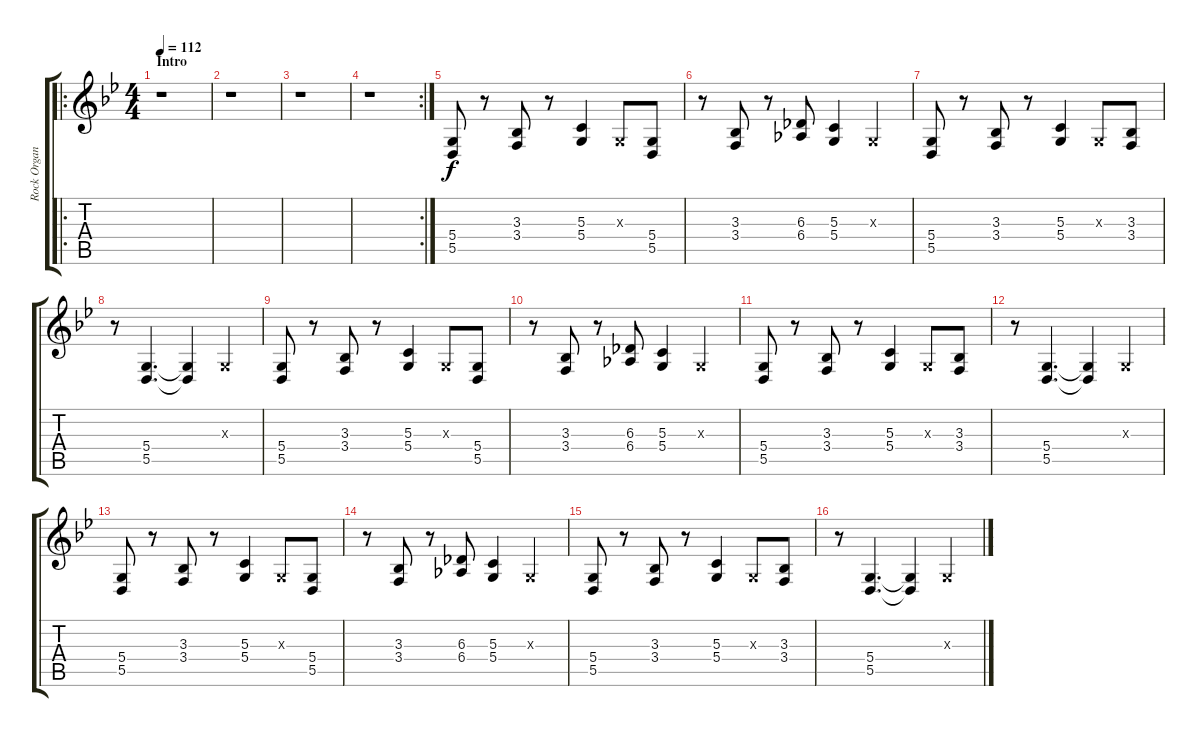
\track ("Rock Organ" "Rock Organ") {instrument rockorgan}
\staff {score tabs}
\tuning (E4 B3 G3 D3 A2 E2) {hide}
\ro
\ts (4 4)
\section ("" "Intro")
\tempo 112
\clef g2
\ks bb
r.1{dy f instrument rockorgan} |
r.1 |
r.1 |
\rc 2
r.1 |
(5.4 5.5).8{balance 14} r.8 (3.3 3.4).8 r.8 (5.3 5.4).4 0.3{x}.8 (5.4 5.5).8 |
r.8 (3.3 3.4).8 r.8 (6.3 6.4).8 (5.3 5.4).4 0.3{x}.4 |
(5.4 5.5).8 r.8 (3.3 3.4).8 r.8 (5.3 5.4).4 0.3{x}.8 (3.3 3.4).8 |
r.8 (5.4 5.5).4{d} (5.4{t} 5.5{t}).4 0.3{x}.4 |
(5.4 5.5).8 r.8 (3.3 3.4).8 r.8 (5.3 5.4).4 0.3{x}.8 (5.4 5.5).8 |
r.8 (3.3 3.4).8 r.8 (6.3 6.4).8 (5.3 5.4).4 0.3{x}.4 |
(5.4 5.5).8 r.8 (3.3 3.4).8 r.8 (5.3 5.4).4 0.3{x}.8 (3.3 3.4).8 |
r.8 (5.4 5.5).4{d} (5.4{t} 5.5{t}).4 0.3{x}.4 |
(5.4 5.5).8 r.8 (3.3 3.4).8 r.8 (5.3 5.4).4 0.3{x}.8 (5.4 5.5).8 |
r.8 (3.3 3.4).8 r.8 (6.3 6.4).8 (5.3 5.4).4 0.3{x}.4 |
(5.4 5.5).8 r.8 (3.3 3.4).8 r.8 (5.3 5.4).4 0.3{x}.8 (3.3 3.4).8 |
r.8 (5.4 5.5).4{d} (5.4{t} 5.5{t}).4 0.3{x}.4
